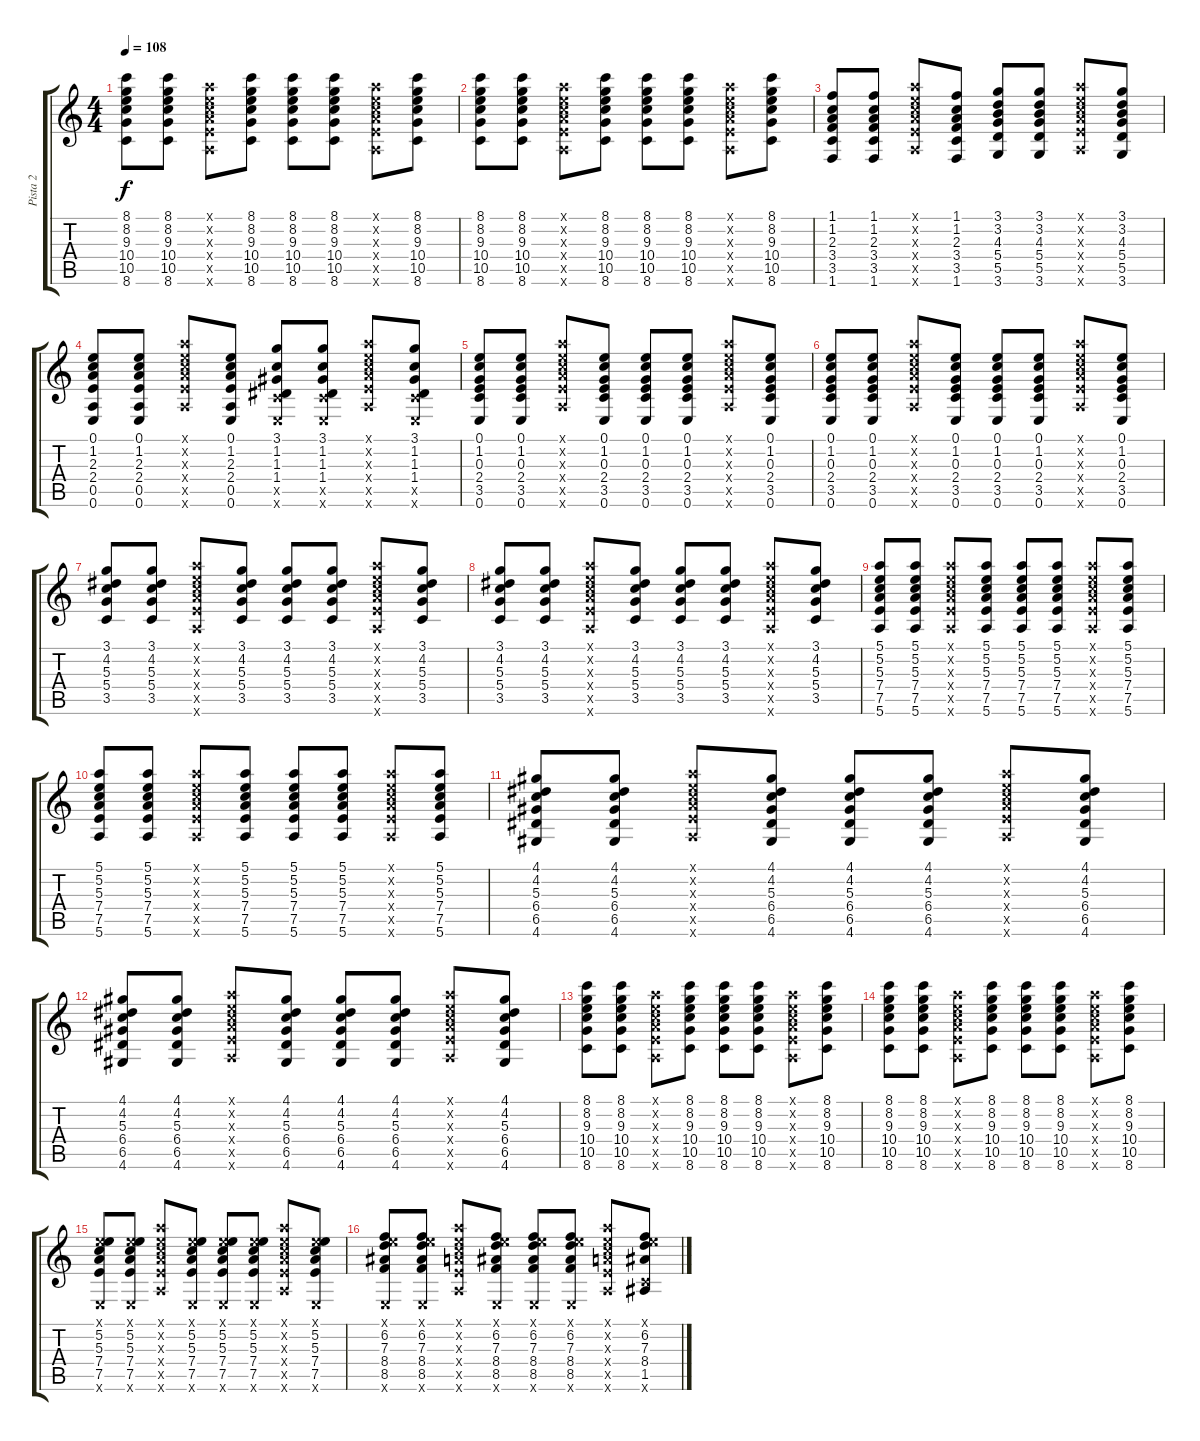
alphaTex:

\track ("Pista 2" "Pista 2") {instrument electricguitarclean}
\staff {score tabs}
\tuning (E4 B3 G3 D3 A2 E2) {hide}
\ts (4 4)
\tempo 108
\clef g2
\ks c
(8.1 8.2 9.3 10.4 10.5 8.6).8{dy f} (8.1 8.2 9.3 10.4 10.5 8.6).8 (5.1{x} 5.2{x} 5.3{x} 7.4{x} 7.5{x} 5.6{x}).8 (8.1 8.2 9.3 10.4 10.5 8.6).8 (8.1 8.2 9.3 10.4 10.5 8.6).8 (8.1 8.2 9.3 10.4 10.5 8.6).8 (5.1{x} 5.2{x} 5.3{x} 7.4{x} 7.5{x} 5.6{x}).8 (8.1 8.2 9.3 10.4 10.5 8.6).8 |
(8.1 8.2 9.3 10.4 10.5 8.6).8 (8.1 8.2 9.3 10.4 10.5 8.6).8 (5.1{x} 5.2{x} 5.3{x} 7.4{x} 7.5{x} 5.6{x}).8 (8.1 8.2 9.3 10.4 10.5 8.6).8 (8.1 8.2 9.3 10.4 10.5 8.6).8 (8.1 8.2 9.3 10.4 10.5 8.6).8 (5.1{x} 5.2{x} 5.3{x} 7.4{x} 7.5{x} 5.6{x}).8 (8.1 8.2 9.3 10.4 10.5 8.6).8 |
(1.1 1.2 2.3 3.4 3.5 1.6).8 (1.1 1.2 2.3 3.4 3.5 1.6).8 (5.1{x} 5.2{x} 5.3{x} 7.4{x} 7.5{x} 5.6{x}).8 (1.1 1.2 2.3 3.4 3.5 1.6).8 (3.1 3.2 4.3 5.4 5.5 3.6).8 (3.1 3.2 4.3 5.4 5.5 3.6).8 (5.1{x} 5.2{x} 5.3{x} 7.4{x} 7.5{x} 5.6{x}).8 (3.1 3.2 4.3 5.4 5.5 3.6).8 |
(0.1 1.2 2.3 2.4 0.5 0.6).8 (0.1 1.2 2.3 2.4 0.5 0.6).8 (5.1{x} 5.2{x} 5.3{x} 7.4{x} 7.5{x} 5.6{x}).8 (0.1 1.2 2.3 2.4 0.5 0.6).8 (3.1 1.2 1.3 1.4 3.5{x} 0.6{x}).8 (3.1 1.2 1.3 1.4 3.5{x} 0.6{x}).8 (5.1{x} 5.2{x} 5.3{x} 7.4{x} 7.5{x} 5.6{x}).8 (3.1 1.2 1.3 1.4 3.5{x} 0.6{x}).8 |
(0.1 1.2 0.3 2.4 3.5 0.6).8 (0.1 1.2 0.3 2.4 3.5 0.6).8 (5.1{x} 5.2{x} 5.3{x} 7.4{x} 7.5{x} 5.6{x}).8 (0.1 1.2 0.3 2.4 3.5 0.6).8 (0.1 1.2 0.3 2.4 3.5 0.6).8 (0.1 1.2 0.3 2.4 3.5 0.6).8 (5.1{x} 5.2{x} 5.3{x} 7.4{x} 7.5{x} 5.6{x}).8 (0.1 1.2 0.3 2.4 3.5 0.6).8 |
(0.1 1.2 0.3 2.4 3.5 0.6).8 (0.1 1.2 0.3 2.4 3.5 0.6).8 (5.1{x} 5.2{x} 5.3{x} 7.4{x} 7.5{x} 5.6{x}).8 (0.1 1.2 0.3 2.4 3.5 0.6).8 (0.1 1.2 0.3 2.4 3.5 0.6).8 (0.1 1.2 0.3 2.4 3.5 0.6).8 (5.1{x} 5.2{x} 5.3{x} 7.4{x} 7.5{x} 5.6{x}).8 (0.1 1.2 0.3 2.4 3.5 0.6).8 |
(3.1 4.2 5.3 5.4 3.5).8 (3.1 4.2 5.3 5.4 3.5).8 (5.1{x} 5.2{x} 5.3{x} 7.4{x} 7.5{x} 5.6{x}).8 (3.1 4.2 5.3 5.4 3.5).8 (3.1 4.2 5.3 5.4 3.5).8 (3.1 4.2 5.3 5.4 3.5).8 (5.1{x} 5.2{x} 5.3{x} 7.4{x} 7.5{x} 5.6{x}).8 (3.1 4.2 5.3 5.4 3.5).8 |
(3.1 4.2 5.3 5.4 3.5).8 (3.1 4.2 5.3 5.4 3.5).8 (5.1{x} 5.2{x} 5.3{x} 7.4{x} 7.5{x} 5.6{x}).8 (3.1 4.2 5.3 5.4 3.5).8 (3.1 4.2 5.3 5.4 3.5).8 (3.1 4.2 5.3 5.4 3.5).8 (5.1{x} 5.2{x} 5.3{x} 7.4{x} 7.5{x} 5.6{x}).8 (3.1 4.2 5.3 5.4 3.5).8 |
(5.1 5.2 5.3 7.4 7.5 5.6).8 (5.1 5.2 5.3 7.4 7.5 5.6).8 (5.1{x} 5.2{x} 5.3{x} 7.4{x} 7.5{x} 5.6{x}).8 (5.1 5.2 5.3 7.4 7.5 5.6).8 (5.1 5.2 5.3 7.4 7.5 5.6).8 (5.1 5.2 5.3 7.4 7.5 5.6).8 (5.1{x} 5.2{x} 5.3{x} 7.4{x} 7.5{x} 5.6{x}).8 (5.1 5.2 5.3 7.4 7.5 5.6).8 |
(5.1 5.2 5.3 7.4 7.5 5.6).8 (5.1 5.2 5.3 7.4 7.5 5.6).8 (5.1{x} 5.2{x} 5.3{x} 7.4{x} 7.5{x} 5.6{x}).8 (5.1 5.2 5.3 7.4 7.5 5.6).8 (5.1 5.2 5.3 7.4 7.5 5.6).8 (5.1 5.2 5.3 7.4 7.5 5.6).8 (5.1{x} 5.2{x} 5.3{x} 7.4{x} 7.5{x} 5.6{x}).8 (5.1 5.2 5.3 7.4 7.5 5.6).8 |
(4.1 4.2 5.3 6.4 6.5 4.6).8 (4.1 4.2 5.3 6.4 6.5 4.6).8 (5.1{x} 5.2{x} 5.3{x} 7.4{x} 7.5{x} 5.6{x}).8 (4.1 4.2 5.3 6.4 6.5 4.6).8 (4.1 4.2 5.3 6.4 6.5 4.6).8 (4.1 4.2 5.3 6.4 6.5 4.6).8 (5.1{x} 5.2{x} 5.3{x} 7.4{x} 7.5{x} 5.6{x}).8 (4.1 4.2 5.3 6.4 6.5 4.6).8 |
(4.1 4.2 5.3 6.4 6.5 4.6).8 (4.1 4.2 5.3 6.4 6.5 4.6).8 (5.1{x} 5.2{x} 5.3{x} 7.4{x} 7.5{x} 5.6{x}).8 (4.1 4.2 5.3 6.4 6.5 4.6).8 (4.1 4.2 5.3 6.4 6.5 4.6).8 (4.1 4.2 5.3 6.4 6.5 4.6).8 (5.1{x} 5.2{x} 5.3{x} 7.4{x} 7.5{x} 5.6{x}).8 (4.1 4.2 5.3 6.4 6.5 4.6).8 |
(8.1 8.2 9.3 10.4 10.5 8.6).8 (8.1 8.2 9.3 10.4 10.5 8.6).8 (5.1{x} 5.2{x} 5.3{x} 7.4{x} 7.5{x} 5.6{x}).8 (8.1 8.2 9.3 10.4 10.5 8.6).8 (8.1 8.2 9.3 10.4 10.5 8.6).8 (8.1 8.2 9.3 10.4 10.5 8.6).8 (5.1{x} 5.2{x} 5.3{x} 7.4{x} 7.5{x} 5.6{x}).8 (8.1 8.2 9.3 10.4 10.5 8.6).8 |
(8.1 8.2 9.3 10.4 10.5 8.6).8 (8.1 8.2 9.3 10.4 10.5 8.6).8 (5.1{x} 5.2{x} 5.3{x} 7.4{x} 7.5{x} 5.6{x}).8 (8.1 8.2 9.3 10.4 10.5 8.6).8 (8.1 8.2 9.3 10.4 10.5 8.6).8 (8.1 8.2 9.3 10.4 10.5 8.6).8 (5.1{x} 5.2{x} 5.3{x} 7.4{x} 7.5{x} 5.6{x}).8 (8.1 8.2 9.3 10.4 10.5 8.6).8 |
(0.1{x} 5.2 5.3 7.4 7.5 0.6{x}).8 (0.1{x} 5.2 5.3 7.4 7.5 0.6{x}).8 (5.1{x} 5.2{x} 5.3{x} 7.4{x} 7.5{x} 5.6{x}).8 (0.1{x} 5.2 5.3 7.4 7.5 0.6{x}).8 (0.1{x} 5.2 5.3 7.4 7.5 0.6{x}).8 (0.1{x} 5.2 5.3 7.4 7.5 0.6{x}).8 (5.1{x} 5.2{x} 5.3{x} 7.4{x} 7.5{x} 5.6{x}).8 (0.1{x} 5.2 5.3 7.4 7.5 0.6{x}).8 |
(0.1{x} 6.2 7.3 8.4 8.5 0.6{x}).8 (0.1{x} 6.2 7.3 8.4 8.5 0.6{x}).8 (5.1{x} 5.2{x} 5.3{x} 7.4{x} 7.5{x} 5.6{x}).8 (0.1{x} 6.2 7.3 8.4 8.5 0.6{x}).8 (0.1{x} 6.2 7.3 8.4 8.5 0.6{x}).8 (0.1{x} 6.2 7.3 8.4 8.5 0.6{x}).8 (5.1{x} 5.2{x} 5.3{x} 7.4{x} 7.5{x} 5.6{x}).8 (0.1{x} 6.2 7.3 8.4 1.5 8.6{x}).8
